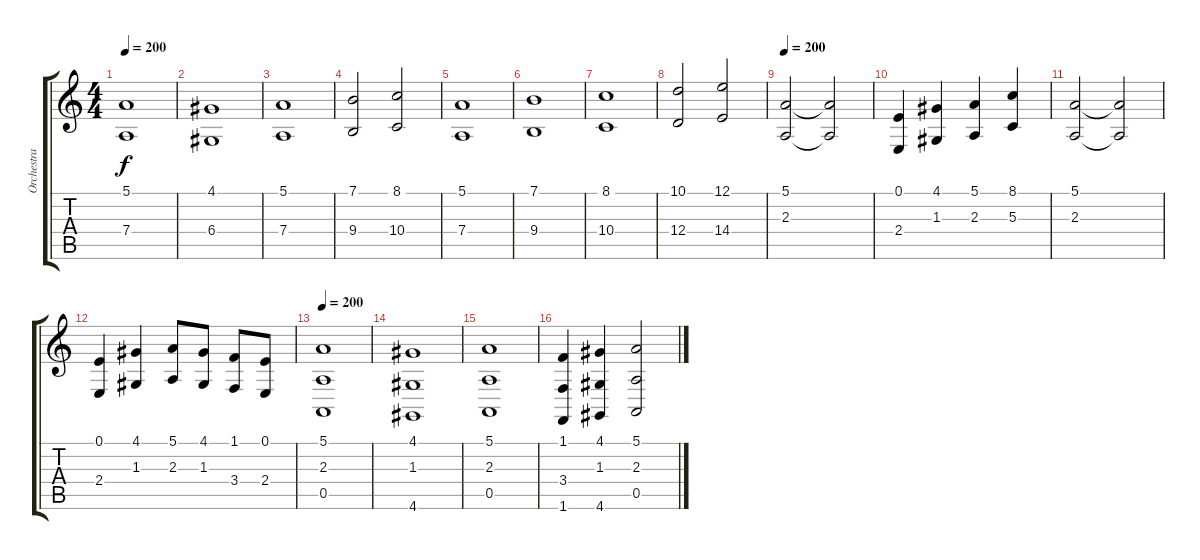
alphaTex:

\track ("Orchestra 2" "Orchestra ") {instrument stringensemble1}
\staff {score tabs}
\tuning (E4 B3 G3 D3 A2 E2) {hide}
\ts (4 4)
\tempo 200
\clef g2
\ks c
(5.1 7.4).1{dy f} |
(4.1 6.4).1 |
(5.1 7.4).1 |
(7.1 9.4).2 (8.1 10.4).2 |
(5.1 7.4).1 |
(7.1 9.4).1 |
(8.1 10.4).1 |
(10.1 12.4).2 (12.1 14.4).2 |
\tempo 200
(5.1 2.3).2 (5.1{t} 2.3{t}).2 |
(0.1 2.4).4 (4.1 1.3).4 (5.1 2.3).4 (8.1 5.3).4 |
(5.1 2.3).2 (5.1{t} 2.3{t}).2 |
(0.1 2.4).4 (4.1 1.3).4 (5.1 2.3).8 (4.1 1.3).8 (1.1 3.4).8 (0.1 2.4).8 |
\tempo 200
(5.1 2.3 0.5).1 |
(4.1 1.3 4.6).1 |
(5.1 2.3 0.5).1 |
(1.1 3.4 1.6).4 (4.1 1.3 4.6).4 (5.1 2.3 0.5).2
